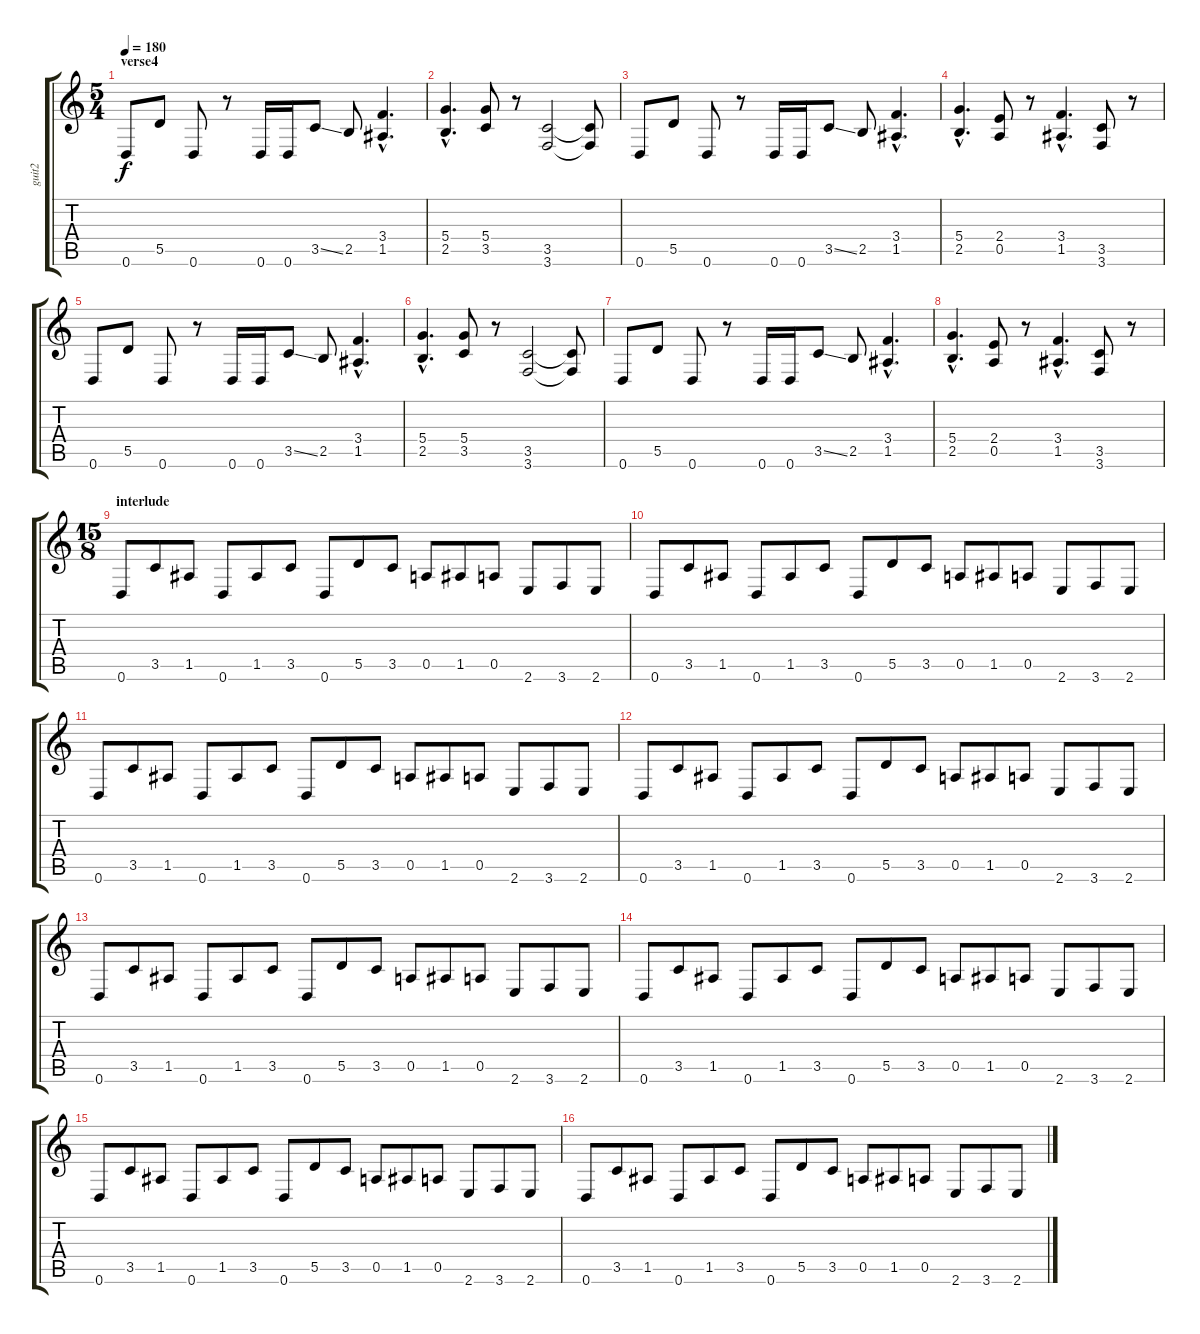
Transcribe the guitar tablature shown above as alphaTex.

\track ("guit2" "guit2") {instrument distortionguitar}
\staff {score tabs}
\tuning (E4 B3 G3 D3 A2 D2) {hide}
\ts (5 4)
\section ("" "verse4")
\tempo 180
\clef g2
\ks c
0.6.8{dy f} 5.5.8 0.6.8 r.8 0.6.16 0.6.16 3.5{ss}.8 2.5.8 (3.4{hac} 1.5{hac}).4{d} |
(5.4{hac} 2.5{hac}).4{d} (5.4 3.5).8 r.8 (3.5 3.6).2 (3.5{t} 3.6{t}).8 |
0.6.8 5.5.8 0.6.8 r.8 0.6.16 0.6.16 3.5{ss}.8 2.5.8 (3.4{hac} 1.5{hac}).4{d} |
(5.4{hac} 2.5{hac}).4{d} (2.4 0.5).8 r.8 (3.4{hac} 1.5{hac}).4{d} (3.5 3.6).8 r.8 |
0.6.8 5.5.8 0.6.8 r.8 0.6.16 0.6.16 3.5{ss}.8 2.5.8 (3.4{hac} 1.5{hac}).4{d} |
(5.4{hac} 2.5{hac}).4{d} (5.4 3.5).8 r.8 (3.5 3.6).2 (3.5{t} 3.6{t}).8 |
0.6.8 5.5.8 0.6.8 r.8 0.6.16 0.6.16 3.5{ss}.8 2.5.8 (3.4{hac} 1.5{hac}).4{d} |
(5.4{hac} 2.5{hac}).4{d} (2.4 0.5).8 r.8 (3.4{hac} 1.5{hac}).4{d} (3.5 3.6).8 r.8 |
\ts (15 8)
\section ("" "interlude")
0.6.8 3.5.8 1.5.8 0.6.8 1.5.8 3.5.8 0.6.8 5.5.8 3.5.8 0.5.8 1.5.8 0.5.8 2.6.8 3.6.8 2.6.8 |
0.6.8 3.5.8 1.5.8 0.6.8 1.5.8 3.5.8 0.6.8 5.5.8 3.5.8 0.5.8 1.5.8 0.5.8 2.6.8 3.6.8 2.6.8 |
0.6.8 3.5.8 1.5.8 0.6.8 1.5.8 3.5.8 0.6.8 5.5.8 3.5.8 0.5.8 1.5.8 0.5.8 2.6.8 3.6.8 2.6.8 |
0.6.8 3.5.8 1.5.8 0.6.8 1.5.8 3.5.8 0.6.8 5.5.8 3.5.8 0.5.8 1.5.8 0.5.8 2.6.8 3.6.8 2.6.8 |
0.6.8 3.5.8 1.5.8 0.6.8 1.5.8 3.5.8 0.6.8 5.5.8 3.5.8 0.5.8 1.5.8 0.5.8 2.6.8 3.6.8 2.6.8 |
0.6.8 3.5.8 1.5.8 0.6.8 1.5.8 3.5.8 0.6.8 5.5.8 3.5.8 0.5.8 1.5.8 0.5.8 2.6.8 3.6.8 2.6.8 |
0.6.8 3.5.8 1.5.8 0.6.8 1.5.8 3.5.8 0.6.8 5.5.8 3.5.8 0.5.8 1.5.8 0.5.8 2.6.8 3.6.8 2.6.8 |
0.6.8 3.5.8 1.5.8 0.6.8 1.5.8 3.5.8 0.6.8 5.5.8 3.5.8 0.5.8 1.5.8 0.5.8 2.6.8 3.6.8 2.6.8
